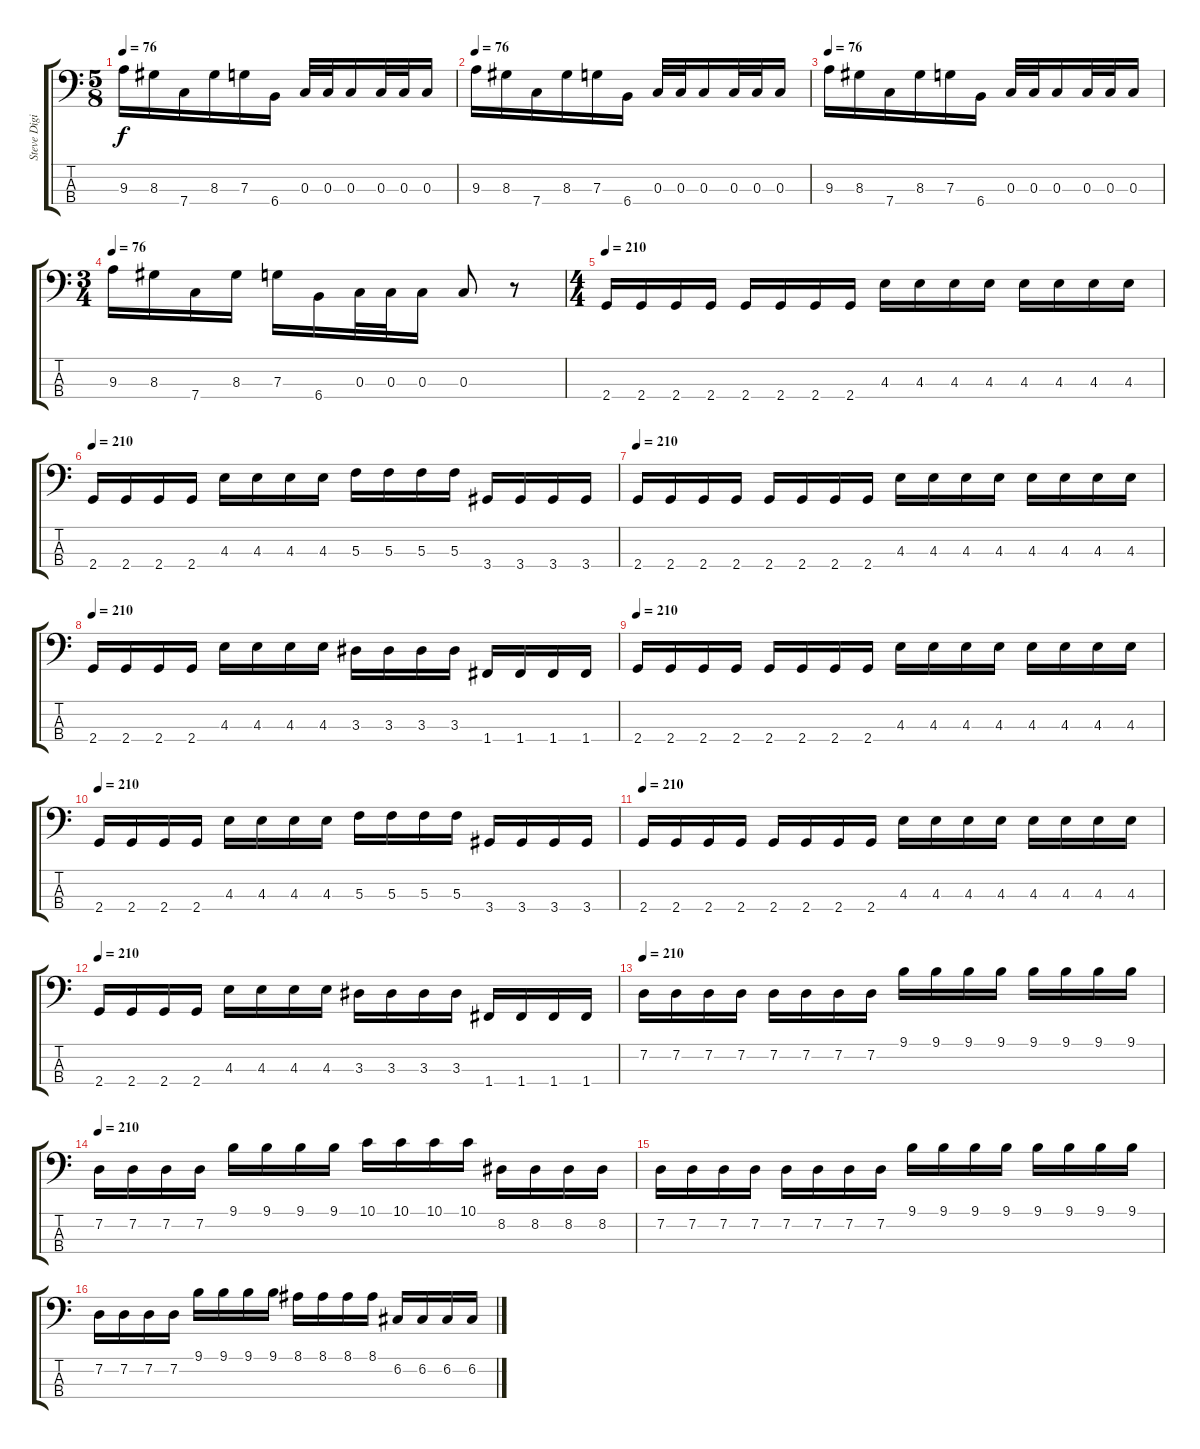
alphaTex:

\track ("Steve Digiorgio" "Steve Digi") {instrument electricbasspick}
\staff {score tabs}
\tuning (D2 G1 C2 F1) {hide}
\ts (5 8)
\tempo 76
\clef f4
\ks c
9.3.16{dy f} 8.3.16 7.4.16 8.3.16 7.3.16 6.4.16 0.3.32 0.3.32 0.3.16 0.3.32 0.3.32 0.3.16 |
\tempo 76
9.3.16 8.3.16 7.4.16 8.3.16 7.3.16 6.4.16 0.3.32 0.3.32 0.3.16 0.3.32 0.3.32 0.3.16 |
\tempo 76
9.3.16 8.3.16 7.4.16 8.3.16 7.3.16 6.4.16 0.3.32 0.3.32 0.3.16 0.3.32 0.3.32 0.3.16 |
\ts (3 4)
\tempo 76
9.3.16 8.3.16 7.4.16 8.3.16 7.3.16 6.4.16 0.3.32 0.3.32 0.3.16 0.3.8 r.8 |
\ts (4 4)
\tempo 210
2.4.16 2.4.16 2.4.16 2.4.16 2.4.16 2.4.16 2.4.16 2.4.16 4.3.16 4.3.16 4.3.16 4.3.16 4.3.16 4.3.16 4.3.16 4.3.16 |
\tempo 210
2.4.16 2.4.16 2.4.16 2.4.16 4.3.16 4.3.16 4.3.16 4.3.16 5.3.16 5.3.16 5.3.16 5.3.16 3.4.16 3.4.16 3.4.16 3.4.16 |
\tempo 210
2.4.16 2.4.16 2.4.16 2.4.16 2.4.16 2.4.16 2.4.16 2.4.16 4.3.16 4.3.16 4.3.16 4.3.16 4.3.16 4.3.16 4.3.16 4.3.16 |
\tempo 210
2.4.16 2.4.16 2.4.16 2.4.16 4.3.16 4.3.16 4.3.16 4.3.16 3.3.16 3.3.16 3.3.16 3.3.16 1.4.16 1.4.16 1.4.16 1.4.16 |
\tempo 210
2.4.16 2.4.16 2.4.16 2.4.16 2.4.16 2.4.16 2.4.16 2.4.16 4.3.16 4.3.16 4.3.16 4.3.16 4.3.16 4.3.16 4.3.16 4.3.16 |
\tempo 210
2.4.16 2.4.16 2.4.16 2.4.16 4.3.16 4.3.16 4.3.16 4.3.16 5.3.16 5.3.16 5.3.16 5.3.16 3.4.16 3.4.16 3.4.16 3.4.16 |
\tempo 210
2.4.16 2.4.16 2.4.16 2.4.16 2.4.16 2.4.16 2.4.16 2.4.16 4.3.16 4.3.16 4.3.16 4.3.16 4.3.16 4.3.16 4.3.16 4.3.16 |
\tempo 210
2.4.16 2.4.16 2.4.16 2.4.16 4.3.16 4.3.16 4.3.16 4.3.16 3.3.16 3.3.16 3.3.16 3.3.16 1.4.16 1.4.16 1.4.16 1.4.16 |
\tempo 210
7.2.16 7.2.16 7.2.16 7.2.16 7.2.16 7.2.16 7.2.16 7.2.16 9.1.16 9.1.16 9.1.16 9.1.16 9.1.16 9.1.16 9.1.16 9.1.16 |
\tempo 210
7.2.16 7.2.16 7.2.16 7.2.16 9.1.16 9.1.16 9.1.16 9.1.16 10.1.16 10.1.16 10.1.16 10.1.16 8.2.16 8.2.16 8.2.16 8.2.16 |
7.2.16 7.2.16 7.2.16 7.2.16 7.2.16 7.2.16 7.2.16 7.2.16 9.1.16 9.1.16 9.1.16 9.1.16 9.1.16 9.1.16 9.1.16 9.1.16 |
7.2.16 7.2.16 7.2.16 7.2.16 9.1.16 9.1.16 9.1.16 9.1.16 8.1.16 8.1.16 8.1.16 8.1.16 6.2.16 6.2.16 6.2.16 6.2.16
